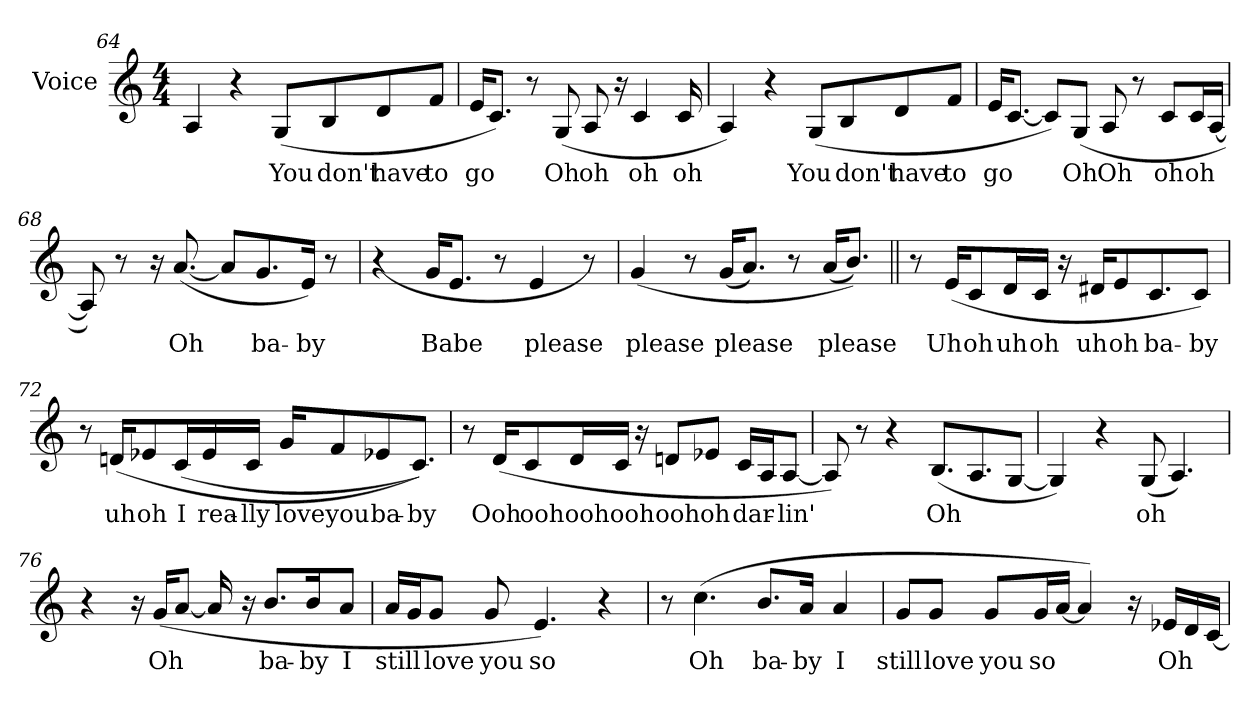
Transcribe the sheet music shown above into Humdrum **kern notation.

**kern	**text
*part1	*part1
*staff1	*staff1
*I"Voice	*
*I'Voice	*
*clefG2	*
*k[]	*
*C:	*
*M4/4	*
=64	=64
4Ai/	.
4r	.
!	!LO:LY:b:color=#000000
(8Gi/L	You
!	!LO:LY:b:color=#000000
8Bi/	don't
!	!LO:LY:b:color=#000000
8di/	have
!	!LO:LY:b:color=#000000
8fi/J	to
=65	=65
!	!LO:LY:b:color=#000000
16ei/KL	go
8.ci/J)	.
8r	.
!	!LO:LY:b:color=#000000
(8Gi/	Oh
!	!LO:LY:b:color=#000000
8Ai/	oh
16r	.
!	!LO:LY:b:color=#000000
4ci/	oh
!	!LO:LY:b:color=#000000
16ci/	oh
!!LO:LB:g=z
=66	=66
4Ai/)	.
4r	.
!	!LO:LY:b:color=#000000
(8Gi/L	You
!	!LO:LY:b:color=#000000
8Bi/	don't
!	!LO:LY:b:color=#000000
8di/	have
!	!LO:LY:b:color=#000000
8fi/J	to
=67	=67
!	!LO:LY:b:color=#000000
16ei/KL	go
[8.ci/J	.
8ci/L])	.
!	!LO:LY:b:color=#000000
(8Gi/J	Oh
!	!LO:LY:b:color=#000000
8Ai/	Oh
8r	.
!	!LO:LY:b:color=#000000
8ci/L	oh
!	!LO:LY:b:color=#000000
16ci/L	oh
[16Ai/JJ	.
=68	=68
8Ai/])	.
8r	.
16r	.
!	!LO:LY:b:color=#000000
([8.ai/	Oh
8ai/L]	.
!	!LO:LY:b:color=#000000
8.gi/	ba-
!	!LO:LY:b:color=#000000
16ei/Jk)	-by
8r	.
=69	=69
(4r	.
!	!LO:LY:b:color=#000000
16gi/KL	Babe
8.ei/J	.
8r	.
!	!LO:LY:b:color=#000000
4ei/	please
8r)	.
!!LO:PB:g=z
=70	=70
!	!LO:LY:b:color=#000000
(4gi/	please
8r	.
!	!LO:LY:b:color=#000000
(16gi/KL	please
8.ai/J)	.
8r	.
!	!LO:LY:b:color=#000000
(16ai/KL	please
8.bi/J))	.
=71||	=71||
8r	.
!	!LO:LY:b:color=#000000
(16ei/KL	Uh
!	!LO:LY:b:color=#000000
8ci/	oh
!	!LO:LY:b:color=#000000
16di/L	uh
!	!LO:LY:b:color=#000000
16ci/JJ	oh
16r	.
!	!LO:LY:b:color=#000000
16d#Xi/KL	uh
!	!LO:LY:b:color=#000000
8ei/	oh
!	!LO:LY:b:color=#000000
8.ci/	ba-
!	!LO:LY:b:color=#000000
8ci/J)	-by
=72	=72
8r	.
!	!LO:LY:b:color=#000000
(16dni/KL	uh
!	!LO:LY:b:color=#000000
8e-Xi/	oh
!	!LO:LY:b:color=#000000
(16ci/L	I
!	!LO:LY:b:color=#000000
16e-i/	rea-
!	!LO:LY:b:color=#000000
16ci/JJ	-lly
!	!LO:LY:b:color=#000000
16gi/KL	love
!	!LO:LY:b:color=#000000
8fi/	you
!	!LO:LY:b:color=#000000
8e-Xi/	ba-
!	!LO:LY:b:color=#000000
8.ci/J))	-by
!!LO:LB:g=z
=73	=73
8r	.
!	!LO:LY:b:color=#000000
(16di/KL	Ooh
!	!LO:LY:b:color=#000000
8ci/	ooh
!	!LO:LY:b:color=#000000
16di/L	ooh
!	!LO:LY:b:color=#000000
16ci/JJ	ooh
16r	.
!	!LO:LY:b:color=#000000
8dni/L	ooh
!	!LO:LY:b:color=#000000
8e-Xi/J	oh
!	!LO:LY:b:color=#000000
16ci/LL	dar-
16Ai/J	.
!	!LO:LY:b:color=#000000
[8Ai/J	-lin'
=74	=74
8Ai/])	.
8r	.
4r	.
!	!LO:LY:b:color=#000000
(8.Bi/L	Oh
8.Ai/	.
[8Gi/J	.
=75	=75
4Gi/])	.
4r	.
!	!LO:LY:b:color=#000000
(8Gi/	oh
4.Ai/)	.
!!LO:LB:g=z
=76	=76
4r	.
16r	.
!	!LO:LY:b:color=#000000
(16gi/KL	Oh
[8ai/J	.
16ai/]	.
16r	.
!	!LO:LY:b:color=#000000
8.bi/L	ba-
!	!LO:LY:b:color=#000000
16bi/k	-by
!	!LO:LY:b:color=#000000
8ai/J	I
=77	=77
!	!LO:LY:b:color=#000000
16ai/LL	still
16gi/J	.
!	!LO:LY:b:color=#000000
8gi/J	love
!	!LO:LY:b:color=#000000
8gi/	you
!	!LO:LY:b:color=#000000
4.ei/)	so
4r	.
=78	=78
8r	.
!	!LO:LY:b:color=#000000
(4.cci\	Oh
!	!LO:LY:b:color=#000000
8.bi/L	ba-
!	!LO:LY:b:color=#000000
16ai/Jk	-by
!	!LO:LY:b:color=#000000
4ai/	I
!!LO:LB:g=z
=79	=79
!	!LO:LY:b:color=#000000
8gi/L	still
!	!LO:LY:b:color=#000000
8gi/J	love
!	!LO:LY:b:color=#000000
8gi/L	you
!	!LO:LY:b:color=#000000
16gi/L	so
[16ai/JJ	.
4ai/])	.
16r	.
!	!LO:LY:b:color=#000000
16e-Xi/LL	Oh
16di/	.
[16ci/JJ	.
=	=
*-	*-
